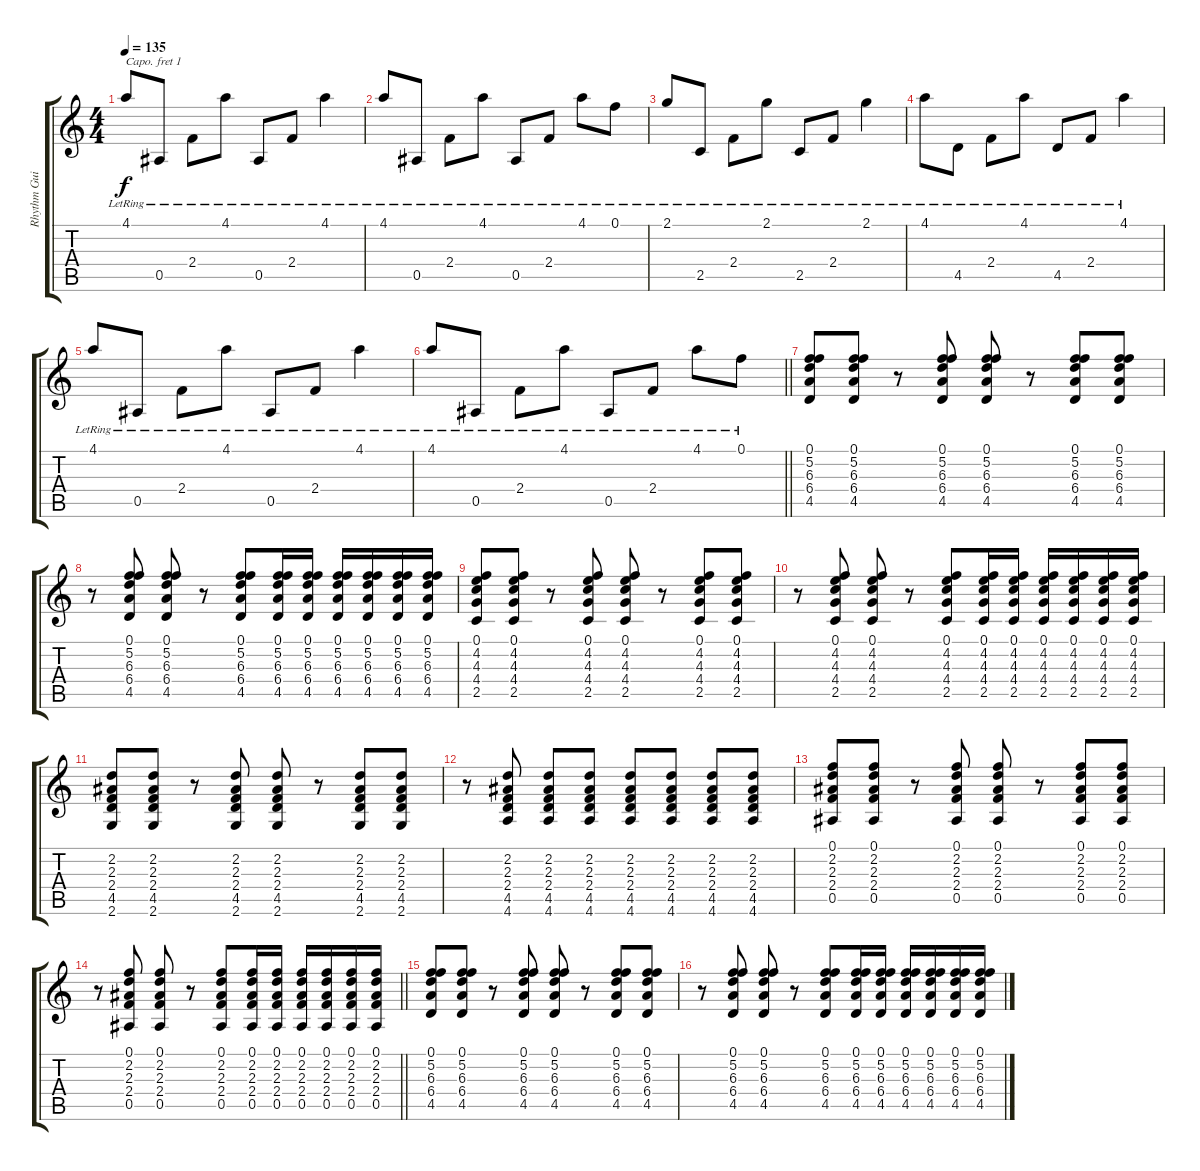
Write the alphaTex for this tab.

\track ("Rhythm Guitar" "Rhythm Gui") {instrument electricguitarclean}
\staff {score tabs}
\capo 1
\tuning (E4 B3 G3 D3 A2 E2) {hide}
\ts (4 4)
\tempo 135
\clef g2
\ks c
4.1{lr}.8{dy f} 0.5{lr}.8 2.4{lr}.8 4.1{lr}.8 0.5{lr}.8 2.4{lr}.8 4.1{lr}.4 |
4.1{lr}.8 0.5{lr}.8 2.4{lr}.8 4.1{lr}.8 0.5{lr}.8 2.4{lr}.8 4.1{lr}.8 0.1{lr}.8 |
2.1{lr}.8 2.5{lr}.8 2.4{lr}.8 2.1{lr}.8 2.5{lr}.8 2.4{lr}.8 2.1{lr}.4 |
4.1{lr}.8 4.5{lr}.8 2.4{lr}.8 4.1{lr}.8 4.5{lr}.8 2.4{lr}.8 4.1{lr}.4 |
4.1{lr}.8 0.5{lr}.8 2.4{lr}.8 4.1{lr}.8 0.5{lr}.8 2.4{lr}.8 4.1{lr}.4 |
\barLineRight lightlight
4.1{lr}.8 0.5{lr}.8 2.4{lr}.8 4.1{lr}.8 0.5{lr}.8 2.4{lr}.8 4.1{lr}.8 0.1{lr}.8 |
(0.1 5.2 6.3 6.4 4.5).8 (0.1 5.2 6.3 6.4 4.5).8 r.8 (0.1 5.2 6.3 6.4 4.5).8 (0.1 5.2 6.3 6.4 4.5).8 r.8 (0.1 5.2 6.3 6.4 4.5).8 (0.1 5.2 6.3 6.4 4.5).8 |
r.8 (0.1 5.2 6.3 6.4 4.5).8 (0.1 5.2 6.3 6.4 4.5).8 r.8 (0.1 5.2 6.3 6.4 4.5).8 (0.1 5.2 6.3 6.4 4.5).16 (0.1 5.2 6.3 6.4 4.5).16 (0.1 5.2 6.3 6.4 4.5).16 (0.1 5.2 6.3 6.4 4.5).16 (0.1 5.2 6.3 6.4 4.5).16 (0.1 5.2 6.3 6.4 4.5).16 |
(0.1 4.2 4.3 4.4 2.5).8 (0.1 4.2 4.3 4.4 2.5).8 r.8 (0.1 4.2 4.3 4.4 2.5).8 (0.1 4.2 4.3 4.4 2.5).8 r.8 (0.1 4.2 4.3 4.4 2.5).8 (0.1 4.2 4.3 4.4 2.5).8 |
r.8 (0.1 4.2 4.3 4.4 2.5).8 (0.1 4.2 4.3 4.4 2.5).8 r.8 (0.1 4.2 4.3 4.4 2.5).8 (0.1 4.2 4.3 4.4 2.5).16 (0.1 4.2 4.3 4.4 2.5).16 (0.1 4.2 4.3 4.4 2.5).16 (0.1 4.2 4.3 4.4 2.5).16 (0.1 4.2 4.3 4.4 2.5).16 (0.1 4.2 4.3 4.4 2.5).16 |
(2.2 2.3 2.4 4.5 2.6).8 (2.2 2.3 2.4 4.5 2.6).8 r.8 (2.2 2.3 2.4 4.5 2.6).8 (2.2 2.3 2.4 4.5 2.6).8 r.8 (2.2 2.3 2.4 4.5 2.6).8 (2.2 2.3 2.4 4.5 2.6).8 |
r.8 (2.2 2.3 2.4 4.5 4.6).8 (2.2 2.3 2.4 4.5 4.6).8 (2.2 2.3 2.4 4.5 4.6).8 (2.2 2.3 2.4 4.5 4.6).8 (2.2 2.3 2.4 4.5 4.6).8 (2.2 2.3 2.4 4.5 4.6).8 (2.2 2.3 2.4 4.5 4.6).8 |
(0.1 2.2 2.3 2.4 0.5).8 (0.1 2.2 2.3 2.4 0.5).8 r.8 (0.1 2.2 2.3 2.4 0.5).8 (0.1 2.2 2.3 2.4 0.5).8 r.8 (0.1 2.2 2.3 2.4 0.5).8 (0.1 2.2 2.3 2.4 0.5).8 |
\barLineRight lightlight
r.8 (0.1 2.2 2.3 2.4 0.5).8 (0.1 2.2 2.3 2.4 0.5).8 r.8 (0.1 2.2 2.3 2.4 0.5).8 (0.1 2.2 2.3 2.4 0.5).16 (0.1 2.2 2.3 2.4 0.5).16 (0.1 2.2 2.3 2.4 0.5).16 (0.1 2.2 2.3 2.4 0.5).16 (0.1 2.2 2.3 2.4 0.5).16 (0.1 2.2 2.3 2.4 0.5).16 |
(0.1 5.2 6.3 6.4 4.5).8 (0.1 5.2 6.3 6.4 4.5).8 r.8 (0.1 5.2 6.3 6.4 4.5).8 (0.1 5.2 6.3 6.4 4.5).8 r.8 (0.1 5.2 6.3 6.4 4.5).8 (0.1 5.2 6.3 6.4 4.5).8 |
r.8 (0.1 5.2 6.3 6.4 4.5).8 (0.1 5.2 6.3 6.4 4.5).8 r.8 (0.1 5.2 6.3 6.4 4.5).8 (0.1 5.2 6.3 6.4 4.5).16 (0.1 5.2 6.3 6.4 4.5).16 (0.1 5.2 6.3 6.4 4.5).16 (0.1 5.2 6.3 6.4 4.5).16 (0.1 5.2 6.3 6.4 4.5).16 (0.1 5.2 6.3 6.4 4.5).16
